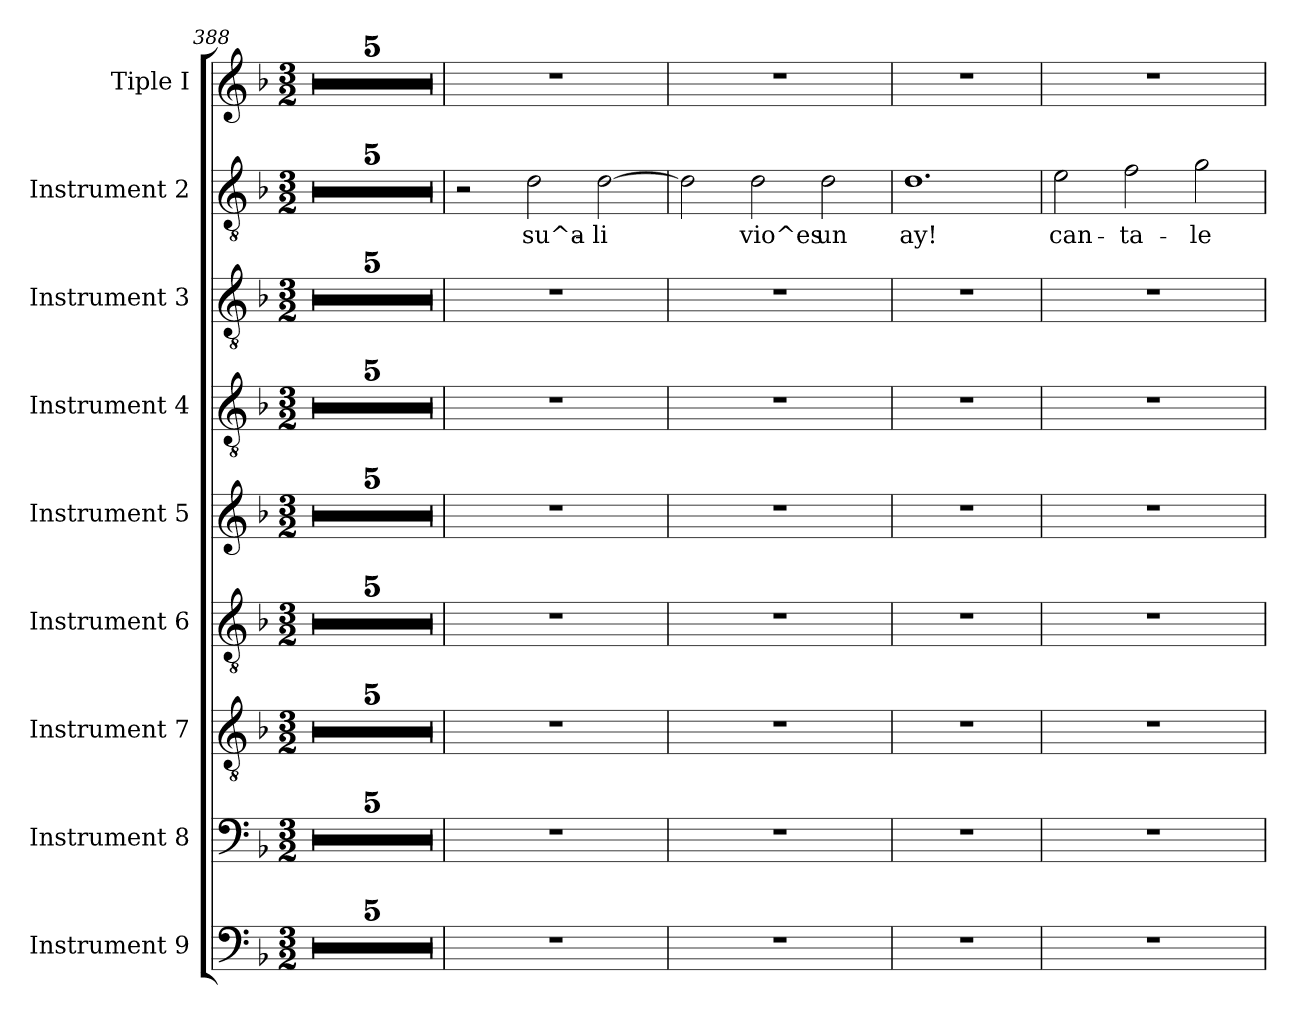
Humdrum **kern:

**kern	**kern	**kern	**kern	**kern	**kern	**kern	**kern	**text	**kern
*part9	*part8	*part7	*part6	*part5	*part4	*part3	*part2	*part2	*part1
*staff9	*staff8	*staff7	*staff6	*staff5	*staff4	*staff3	*staff2	*staff2	*staff1
*I"Instrument 9	*I"Instrument 8	*I"Instrument 7	*I"Instrument 6	*I"Instrument 5	*I"Instrument 4	*I"Instrument 3	*I"Instrument 2	*	*I"Tiple I
*clefF4	*clefF4	*clefGv2	*clefGv2	*clefG2	*clefGv2	*clefGv2	*clefGv2	*	*clefG2
*k[b-]	*k[b-]	*k[b-]	*k[b-]	*k[b-]	*k[b-]	*k[b-]	*k[b-]	*	*k[b-]
*F:	*F:	*F:	*F:	*F:	*F:	*F:	*F:	*	*F:
*M3/2	*M3/2	*M3/2	*M3/2	*M3/2	*M3/2	*M3/2	*M3/2	*	*M3/2
=388	=388	=388	=388	=388	=388	=388	=388	=388	=388
1.r	1.r	1.r	1.r	1.r	1.r	1.r	1.r	.	1.r
=389	=389	=389	=389	=389	=389	=389	=389	=389	=389
1.r	1.r	1.r	1.r	1.r	1.r	1.r	1.r	.	1.r
=390	=390	=390	=390	=390	=390	=390	=390	=390	=390
1.r	1.r	1.r	1.r	1.r	1.r	1.r	1.r	.	1.r
=391	=391	=391	=391	=391	=391	=391	=391	=391	=391
1.r	1.r	1.r	1.r	1.r	1.r	1.r	1.r	.	1.r
=392	=392	=392	=392	=392	=392	=392	=392	=392	=392
1.r	1.r	1.r	1.r	1.r	1.r	1.r	1.r	.	1.r
=393	=393	=393	=393	=393	=393	=393	=393	=393	=393
1.r	1.r	1.r	1.r	1.r	1.r	1.r	2r	.	1.r
!	!	!	!	!	!	!	!	!LO:LY:b:cj	!
.	.	.	.	.	.	.	2d\	su^a-	.
!	!	!	!	!	!	!	!	!LO:LY:b:cj	!
.	.	.	.	.	.	.	[>2d\	-li-	.
=394	=394	=394	=394	=394	=394	=394	=394	=394	=394
!	!	!	!	!	!	!	!	!LO:LY:b:cj	!
1.r	1.r	1.r	1.r	1.r	1.r	1.r	2d\]	--	1.r
!	!	!	!	!	!	!	!	!LO:LY:b:cj	!
.	.	.	.	.	.	.	2d\	-vio^es	.
!	!	!	!	!	!	!	!	!LO:LY:b:cj	!
.	.	.	.	.	.	.	2d\	un	.
=395	=395	=395	=395	=395	=395	=395	=395	=395	=395
!	!	!	!	!	!	!	!	!LO:LY:b:cj	!
1.r	1.r	1.r	1.r	1.r	1.r	1.r	1.d	ay!	1.r
!!LO:LB:g=z
=396	=396	=396	=396	=396	=396	=396	=396	=396	=396
!	!	!	!	!	!	!	!	!LO:LY:b:cj	!
1.r	1.r	1.r	1.r	1.r	1.r	1.r	2e\	can-	1.r
!	!	!	!	!	!	!	!	!LO:LY:b:cj	!
.	.	.	.	.	.	.	2f\	-ta-	.
!	!	!	!	!	!	!	!	!LO:LY:b:cj	!
.	.	.	.	.	.	.	2g\	-le	.
=	=	=	=	=	=	=	=	=	=
*-	*-	*-	*-	*-	*-	*-	*-	*-	*-
